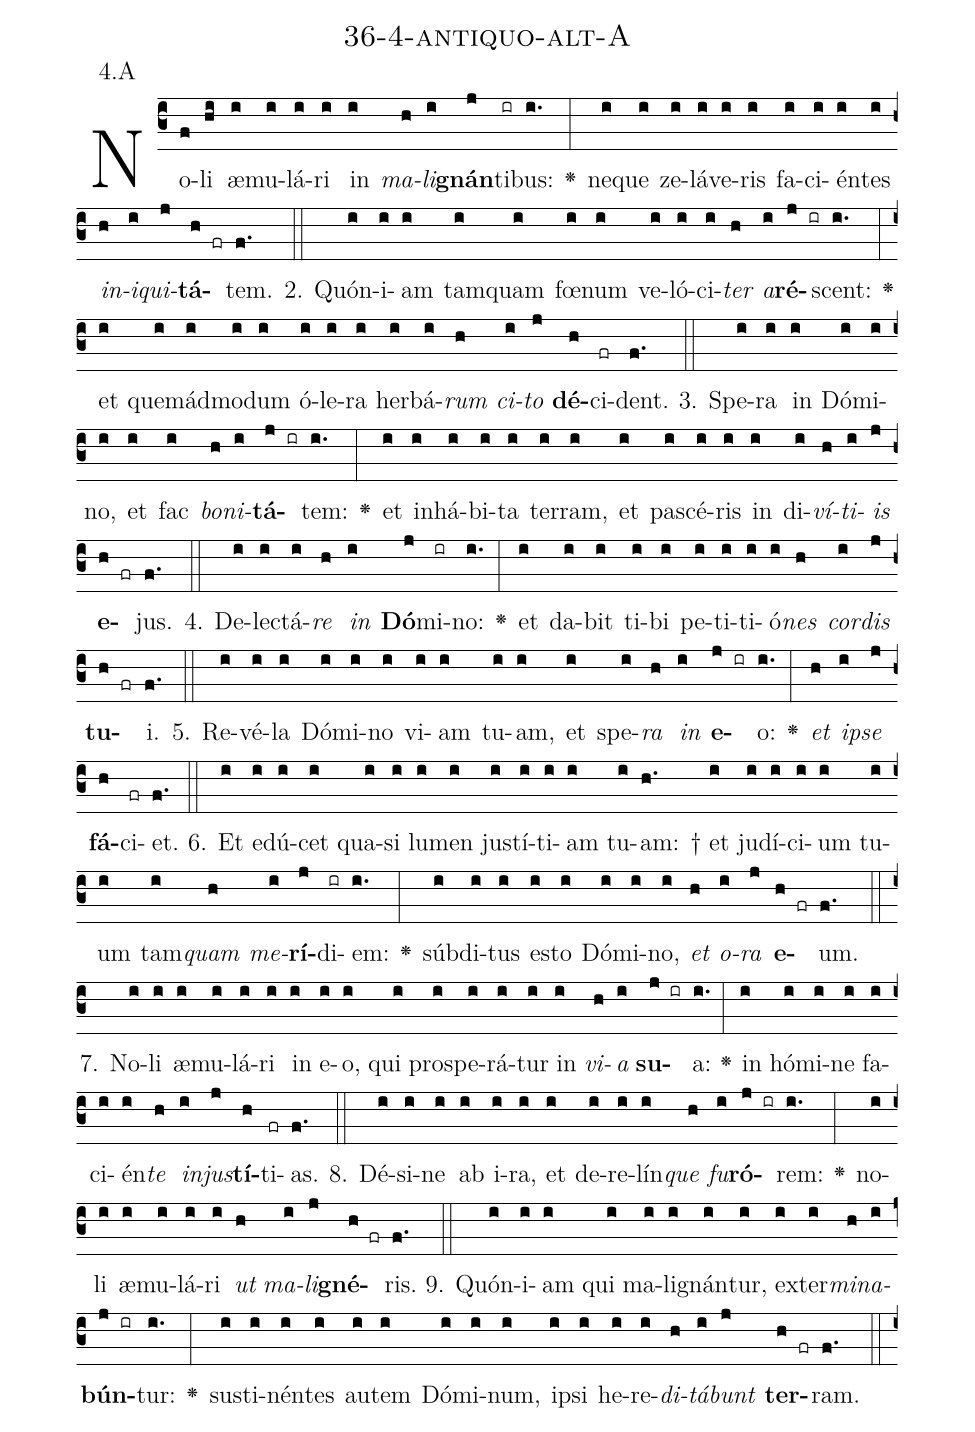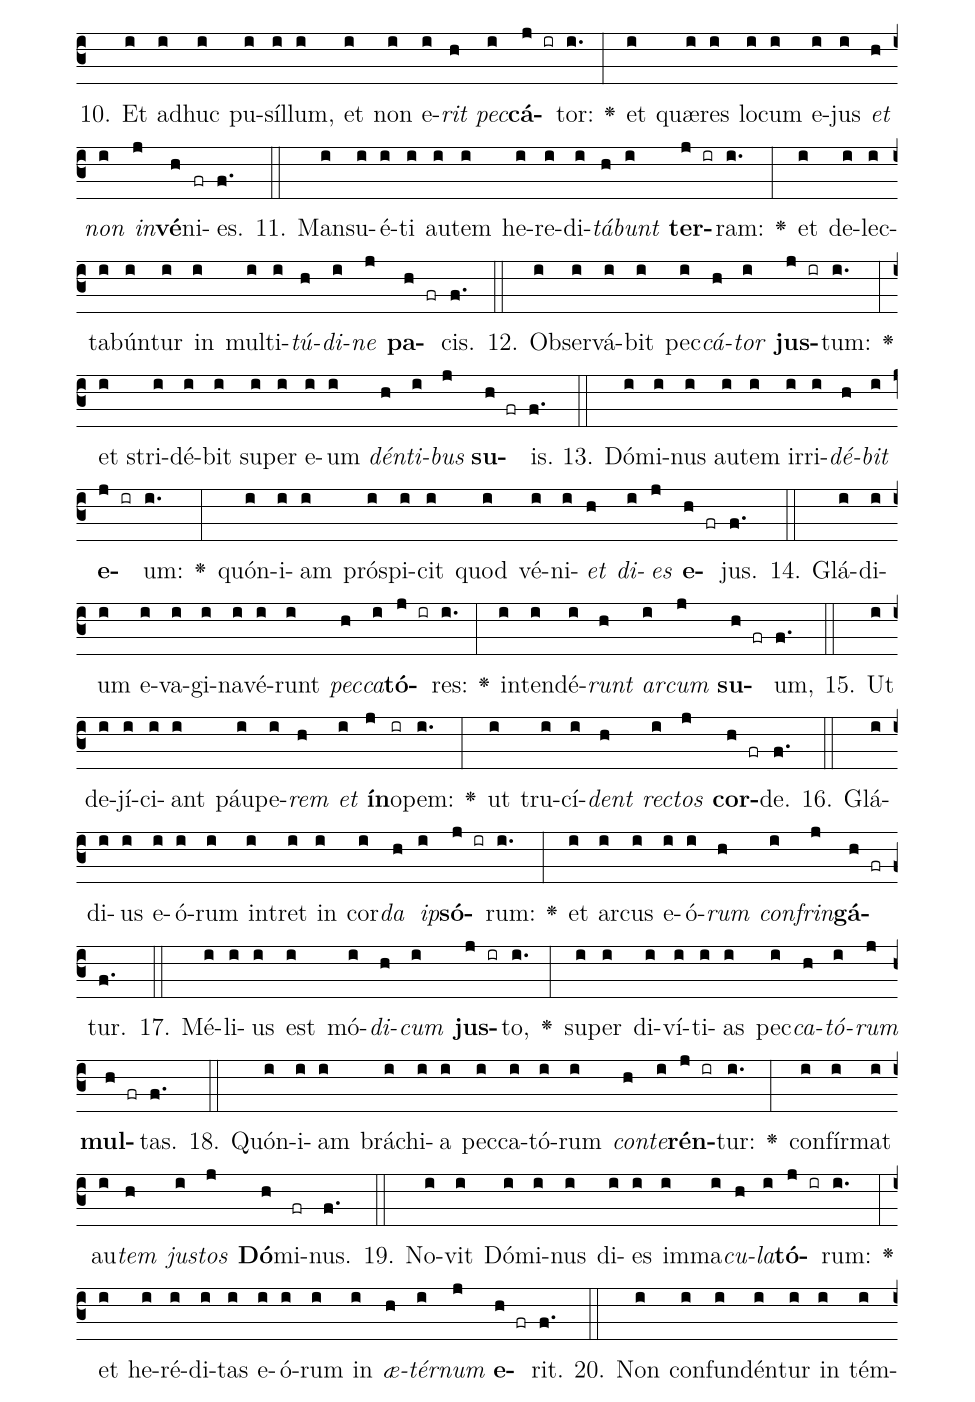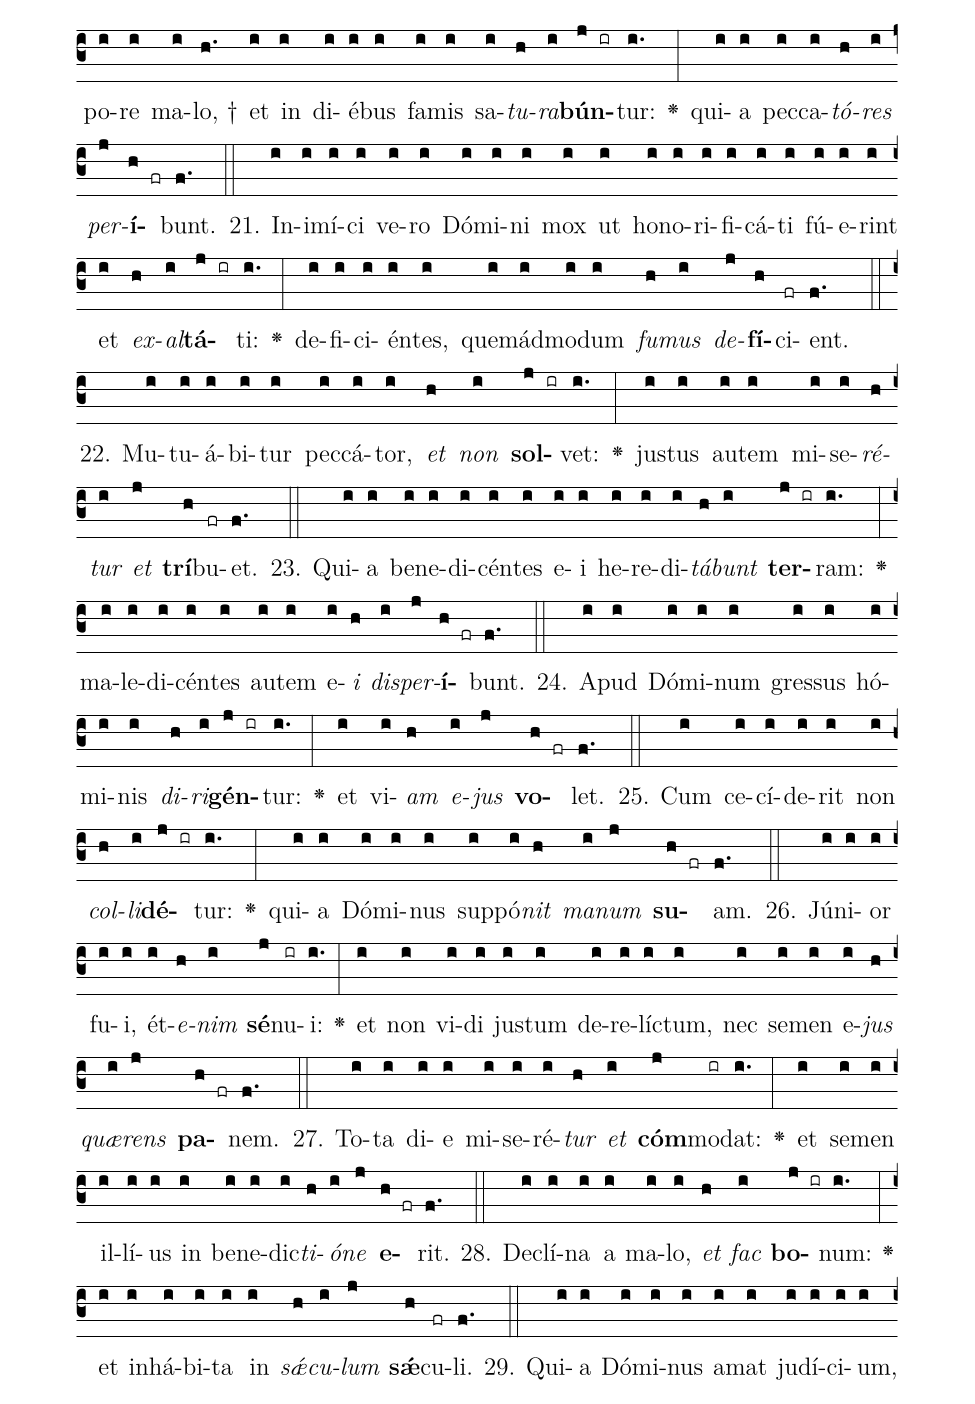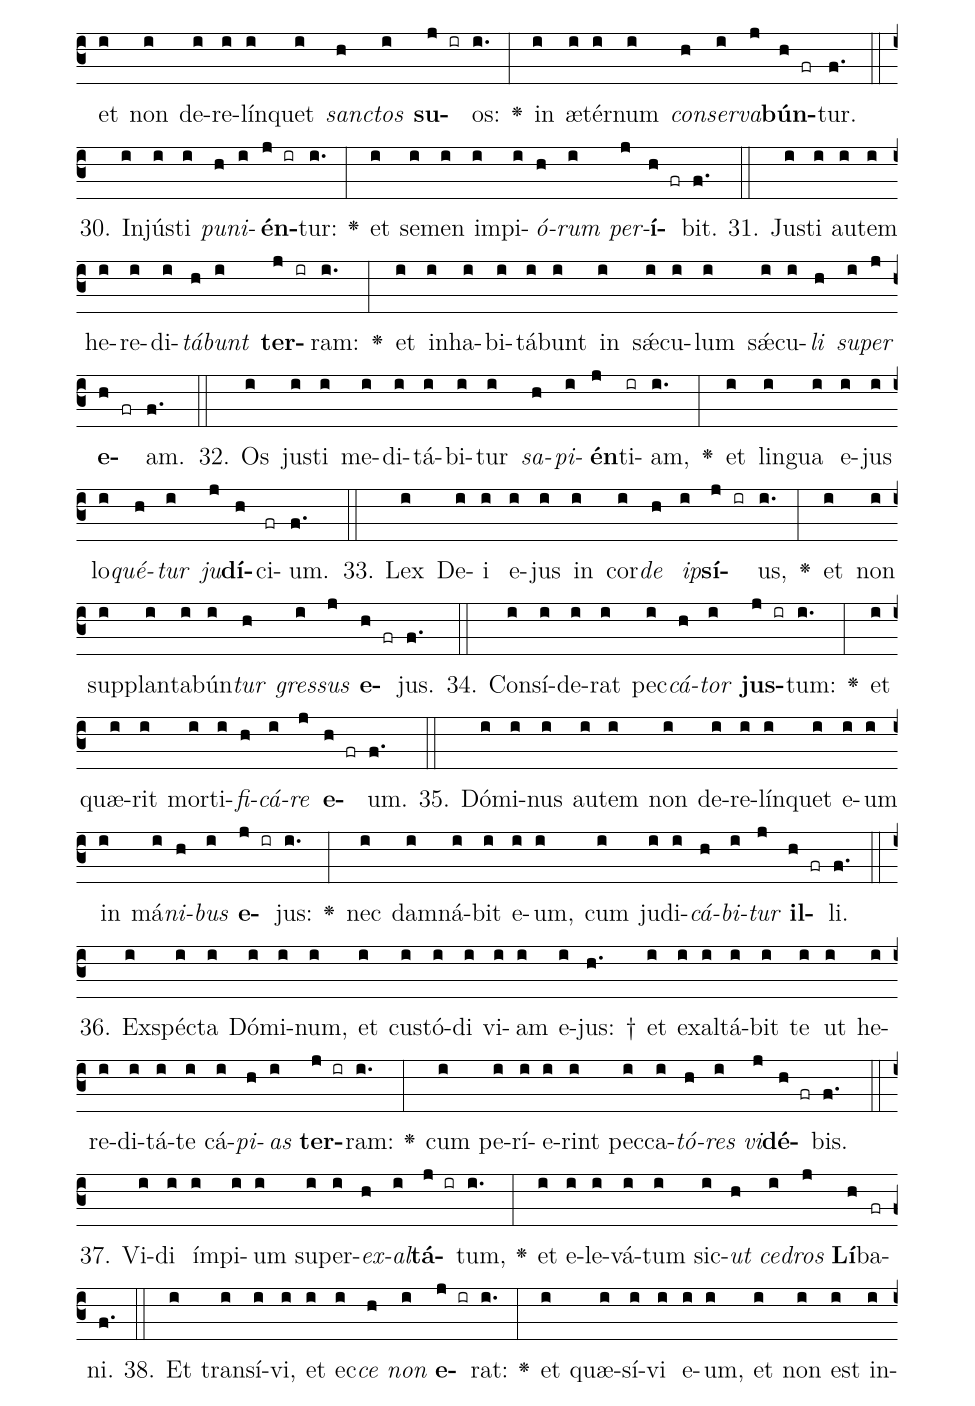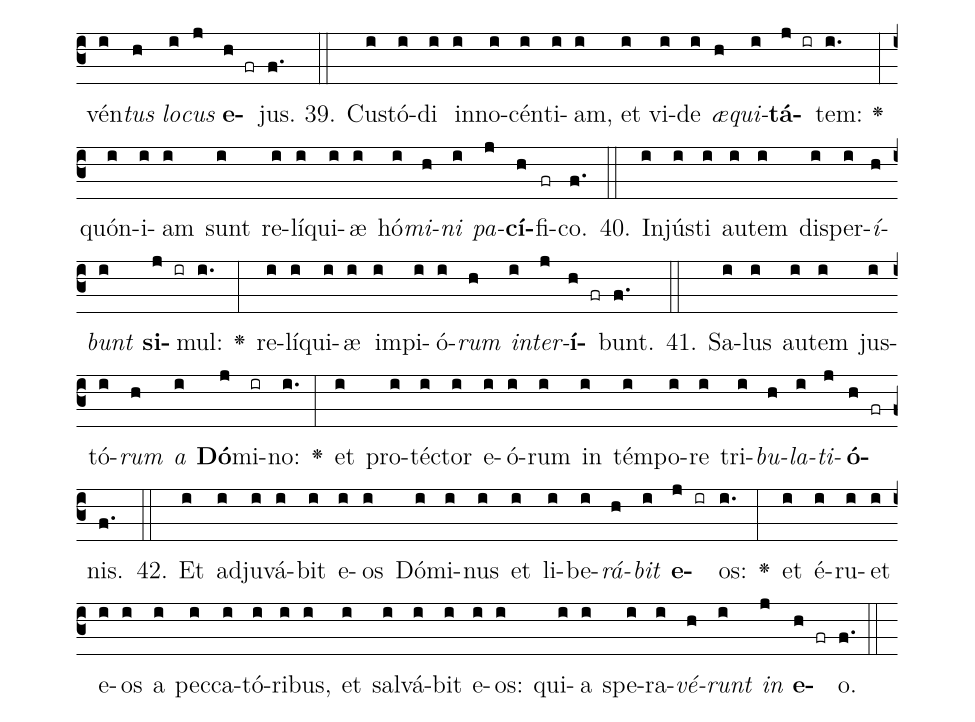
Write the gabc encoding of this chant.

name: 36-4-antiquo-alt-A;
annotation: 4.A;
%%
(c3)No(f)li(hi) æ(i)mu(i)lá(i)ri(i) in(i) <i>ma</i>(h)<i>li</i>(i)<b>gnán</b>(j)ti(ir)bus:(i.) <v>\greheightstar</v>(:) ne(i)que(i) ze(i)lá(i)ve(i)ris(i) fa(i)ci(i)én(i)tes(i) <i>in</i>(h)<i>i</i>(i)<i>qui</i>(j)<b>tá</b>(h fr)tem.(f.) (::)
2. Quón(i)i(i)am(i) tam(i)quam(i) fœ(i)num(i) ve(i)ló(i)ci(i)<i>ter</i>(h) <i>a</i>(i)<b>ré</b>(j ir)scent:(i.) <v>\greheightstar</v>(:) et(i) quem(i)ád(i)mo(i)dum(i) ó(i)le(i)ra(i) her(i)bá(i)<i>rum</i>(h) <i>ci</i>(i)<i>to</i>(j) <b>dé</b>(h)ci(fr)dent.(f.) (::)
3. Spe(i)ra(i) in(i) Dó(i)mi(i)no,(i) et(i) fac(i) <i>bo</i>(h)<i>ni</i>(i)<b>tá</b>(j ir)tem:(i.) <v>\greheightstar</v>(:) et(i) in(i)há(i)bi(i)ta(i) ter(i)ram,(i) et(i) pa(i)scé(i)ris(i) in(i) di(i)<i>ví</i>(h)<i>ti</i>(i)<i>is</i>(j) <b>e</b>(h fr)jus.(f.) (::)
4. De(i)lec(i)tá(i)<i>re</i>(h) <i>in</i>(i) <b>Dó</b>(j)mi(ir)no:(i.) <v>\greheightstar</v>(:) et(i) da(i)bit(i) ti(i)bi(i) pe(i)ti(i)ti(i)ó(i)<i>nes</i>(h) <i>cor</i>(i)<i>dis</i>(j) <b>tu</b>(h fr)i.(f.) (::)
5. Re(i)vé(i)la(i) Dó(i)mi(i)no(i) vi(i)am(i) tu(i)am,(i) et(i) spe(i)<i>ra</i>(h) <i>in</i>(i) <b>e</b>(j ir)o:(i.) <v>\greheightstar</v>(:) <i>et</i>(h) <i>ip</i>(i)<i>se</i>(j) <b>fá</b>(h)ci(fr)et.(f.) (::)
6. Et(i) e(i)dú(i)cet(i) qua(i)si(i) lu(i)men(i) jus(i)tí(i)ti(i)am(i) tu(i)am: †(h.) et(i) ju(i)dí(i)ci(i)um(i) tu(i)um(i) tam(i)<i>quam</i>(h) <i>me</i>(i)<b>rí</b>(j)di(ir)em:(i.) <v>\greheightstar</v>(:) súb(i)di(i)tus(i) es(i)to(i) Dó(i)mi(i)no,(i) <i>et</i>(h) <i>o</i>(i)<i>ra</i>(j) <b>e</b>(h fr)um.(f.) (::)
7. No(i)li(i) æ(i)mu(i)lá(i)ri(i) in(i) e(i)o,(i) qui(i) pro(i)spe(i)rá(i)tur(i) in(i) <i>vi</i>(h)<i>a</i>(i) <b>su</b>(j ir)a:(i.) <v>\greheightstar</v>(:) in(i) hó(i)mi(i)ne(i) fa(i)ci(i)én(i)<i>te</i>(h) <i>in</i>(i)<i>jus</i>(j)<b>tí</b>(h)ti(fr)as.(f.) (::)
8. Dé(i)si(i)ne(i) ab(i) i(i)ra,(i) et(i) de(i)re(i)lín(i)<i>que</i>(h) <i>fu</i>(i)<b>ró</b>(j ir)rem:(i.) <v>\greheightstar</v>(:) no(i)li(i) æ(i)mu(i)lá(i)ri(i) <i>ut</i>(h) <i>ma</i>(i)<i>li</i>(j)<b>gné</b>(h fr)ris.(f.) (::)
9. Quón(i)i(i)am(i) qui(i) ma(i)li(i)gnán(i)tur,(i) ex(i)ter(i)<i>mi</i>(h)<i>na</i>(i)<b>bún</b>(j ir)tur:(i.) <v>\greheightstar</v>(:) sus(i)ti(i)nén(i)tes(i) au(i)tem(i) Dó(i)mi(i)num,(i) ip(i)si(i) he(i)re(i)<i>di</i>(h)<i>tá</i>(i)<i>bunt</i>(j) <b>ter</b>(h fr)ram.(f.) (::)
10. Et(i) ad(i)huc(i) pu(i)síl(i)lum,(i) et(i) non(i) e(i)<i>rit</i>(h) <i>pec</i>(i)<b>cá</b>(j ir)tor:(i.) <v>\greheightstar</v>(:) et(i) quæ(i)res(i) lo(i)cum(i) e(i)jus(i) <i>et</i>(h) <i>non</i>(i) <i>in</i>(j)<b>vé</b>(h)ni(fr)es.(f.) (::)
11. Man(i)su(i)é(i)ti(i) au(i)tem(i) he(i)re(i)di(i)<i>tá</i>(h)<i>bunt</i>(i) <b>ter</b>(j ir)ram:(i.) <v>\greheightstar</v>(:) et(i) de(i)lec(i)ta(i)bún(i)tur(i) in(i) mul(i)ti(i)<i>tú</i>(h)<i>di</i>(i)<i>ne</i>(j) <b>pa</b>(h fr)cis.(f.) (::)
12. Ob(i)ser(i)vá(i)bit(i) pec(i)<i>cá</i>(h)<i>tor</i>(i) <b>jus</b>(j ir)tum:(i.) <v>\greheightstar</v>(:) et(i) stri(i)dé(i)bit(i) su(i)per(i) e(i)um(i) <i>dén</i>(h)<i>ti</i>(i)<i>bus</i>(j) <b>su</b>(h fr)is.(f.) (::)
13. Dó(i)mi(i)nus(i) au(i)tem(i) ir(i)ri(i)<i>dé</i>(h)<i>bit</i>(i) <b>e</b>(j ir)um:(i.) <v>\greheightstar</v>(:) quón(i)i(i)am(i) pró(i)spi(i)cit(i) quod(i) vé(i)ni(i)<i>et</i>(h) <i>di</i>(i)<i>es</i>(j) <b>e</b>(h fr)jus.(f.) (::)
14. Glá(i)di(i)um(i) e(i)va(i)gi(i)na(i)vé(i)runt(i) <i>pec</i>(h)<i>ca</i>(i)<b>tó</b>(j ir)res:(i.) <v>\greheightstar</v>(:) in(i)ten(i)dé(i)<i>runt</i>(h) <i>ar</i>(i)<i>cum</i>(j) <b>su</b>(h fr)um,(f.) (::)
15. Ut(i) de(i)jí(i)ci(i)ant(i) páu(i)pe(i)<i>rem</i>(h) <i>et</i>(i) <b>ín</b>(j)o(ir)pem:(i.) <v>\greheightstar</v>(:) ut(i) tru(i)cí(i)<i>dent</i>(h) <i>rec</i>(i)<i>tos</i>(j) <b>cor</b>(h fr)de.(f.) (::)
16. Glá(i)di(i)us(i) e(i)ó(i)rum(i) in(i)tret(i) in(i) cor(i)<i>da</i>(h) <i>ip</i>(i)<b>só</b>(j ir)rum:(i.) <v>\greheightstar</v>(:) et(i) ar(i)cus(i) e(i)ó(i)<i>rum</i>(h) <i>con</i>(i)<i>frin</i>(j)<b>gá</b>(h fr)tur.(f.) (::)
17. Mé(i)li(i)us(i) est(i) mó(i)<i>di</i>(h)<i>cum</i>(i) <b>jus</b>(j ir)to,(i.) <v>\greheightstar</v>(:) su(i)per(i) di(i)ví(i)ti(i)as(i) pec(i)<i>ca</i>(h)<i>tó</i>(i)<i>rum</i>(j) <b>mul</b>(h fr)tas.(f.) (::)
18. Quón(i)i(i)am(i) brá(i)chi(i)a(i) pec(i)ca(i)tó(i)rum(i) <i>con</i>(h)<i>te</i>(i)<b>rén</b>(j ir)tur:(i.) <v>\greheightstar</v>(:) con(i)fír(i)mat(i) au(i)<i>tem</i>(h) <i>jus</i>(i)<i>tos</i>(j) <b>Dó</b>(h)mi(fr)nus.(f.) (::)
19. No(i)vit(i) Dó(i)mi(i)nus(i) di(i)es(i) im(i)ma(i)<i>cu</i>(h)<i>la</i>(i)<b>tó</b>(j ir)rum:(i.) <v>\greheightstar</v>(:) et(i) he(i)ré(i)di(i)tas(i) e(i)ó(i)rum(i) in(i) <i>æ</i>(h)<i>tér</i>(i)<i>num</i>(j) <b>e</b>(h fr)rit.(f.) (::)
20. Non(i) con(i)fun(i)dén(i)tur(i) in(i) tém(i)po(i)re(i) ma(i)lo, †(h.) et(i) in(i) di(i)é(i)bus(i) fa(i)mis(i) sa(i)<i>tu</i>(h)<i>ra</i>(i)<b>bún</b>(j ir)tur:(i.) <v>\greheightstar</v>(:) qui(i)a(i) pec(i)ca(i)<i>tó</i>(h)<i>res</i>(i) <i>per</i>(j)<b>í</b>(h fr)bunt.(f.) (::)
21. In(i)i(i)mí(i)ci(i) ve(i)ro(i) Dó(i)mi(i)ni(i) mox(i) ut(i) ho(i)no(i)ri(i)fi(i)cá(i)ti(i) fú(i)e(i)rint(i) et(i) <i>ex</i>(h)<i>al</i>(i)<b>tá</b>(j ir)ti:(i.) <v>\greheightstar</v>(:) de(i)fi(i)ci(i)én(i)tes,(i) quem(i)ád(i)mo(i)dum(i) <i>fu</i>(h)<i>mus</i>(i) <i>de</i>(j)<b>fí</b>(h)ci(fr)ent.(f.) (::)
22. Mu(i)tu(i)á(i)bi(i)tur(i) pec(i)cá(i)tor,(i) <i>et</i>(h) <i>non</i>(i) <b>sol</b>(j ir)vet:(i.) <v>\greheightstar</v>(:) jus(i)tus(i) au(i)tem(i) mi(i)se(i)<i>ré</i>(h)<i>tur</i>(i) <i>et</i>(j) <b>trí</b>(h)bu(fr)et.(f.) (::)
23. Qui(i)a(i) be(i)ne(i)di(i)cén(i)tes(i) e(i)i(i) he(i)re(i)di(i)<i>tá</i>(h)<i>bunt</i>(i) <b>ter</b>(j ir)ram:(i.) <v>\greheightstar</v>(:) ma(i)le(i)di(i)cén(i)tes(i) au(i)tem(i) e(i)<i>i</i>(h) <i>dis</i>(i)<i>per</i>(j)<b>í</b>(h fr)bunt.(f.) (::)
24. A(i)pud(i) Dó(i)mi(i)num(i) gres(i)sus(i) hó(i)mi(i)nis(i) <i>di</i>(h)<i>ri</i>(i)<b>gén</b>(j ir)tur:(i.) <v>\greheightstar</v>(:) et(i) vi(i)<i>am</i>(h) <i>e</i>(i)<i>jus</i>(j) <b>vo</b>(h fr)let.(f.) (::)
25. Cum(i) ce(i)cí(i)de(i)rit(i) non(i) <i>col</i>(h)<i>li</i>(i)<b>dé</b>(j ir)tur:(i.) <v>\greheightstar</v>(:) qui(i)a(i) Dó(i)mi(i)nus(i) sup(i)pó(i)<i>nit</i>(h) <i>ma</i>(i)<i>num</i>(j) <b>su</b>(h fr)am.(f.) (::)
26. Jú(i)ni(i)or(i) fu(i)i,(i) ét(i)<i>e</i>(h)<i>nim</i>(i) <b>sé</b>(j)nu(ir)i:(i.) <v>\greheightstar</v>(:) et(i) non(i) vi(i)di(i) jus(i)tum(i) de(i)re(i)líc(i)tum,(i) nec(i) se(i)men(i) e(i)<i>jus</i>(h) <i>quæ</i>(i)<i>rens</i>(j) <b>pa</b>(h fr)nem.(f.) (::)
27. To(i)ta(i) di(i)e(i) mi(i)se(i)ré(i)<i>tur</i>(h) <i>et</i>(i) <b>cóm</b>(j)mo(ir)dat:(i.) <v>\greheightstar</v>(:) et(i) se(i)men(i) il(i)lí(i)us(i) in(i) be(i)ne(i)dic(i)<i>ti</i>(h)<i>ó</i>(i)<i>ne</i>(j) <b>e</b>(h fr)rit.(f.) (::)
28. De(i)clí(i)na(i) a(i) ma(i)lo,(i) <i>et</i>(h) <i>fac</i>(i) <b>bo</b>(j ir)num:(i.) <v>\greheightstar</v>(:) et(i) in(i)há(i)bi(i)ta(i) in(i) <i>sǽ</i>(h)<i>cu</i>(i)<i>lum</i>(j) <b>sǽ</b>(h)cu(fr)li.(f.) (::)
29. Qui(i)a(i) Dó(i)mi(i)nus(i) a(i)mat(i) ju(i)dí(i)ci(i)um,(i) et(i) non(i) de(i)re(i)lín(i)quet(i) <i>sanc</i>(h)<i>tos</i>(i) <b>su</b>(j ir)os:(i.) <v>\greheightstar</v>(:) in(i) æ(i)tér(i)num(i) <i>con</i>(h)<i>ser</i>(i)<i>va</i>(j)<b>bún</b>(h fr)tur.(f.) (::)
30. In(i)jús(i)ti(i) <i>pu</i>(h)<i>ni</i>(i)<b>én</b>(j ir)tur:(i.) <v>\greheightstar</v>(:) et(i) se(i)men(i) im(i)pi(i)<i>ó</i>(h)<i>rum</i>(i) <i>per</i>(j)<b>í</b>(h fr)bit.(f.) (::)
31. Jus(i)ti(i) au(i)tem(i) he(i)re(i)di(i)<i>tá</i>(h)<i>bunt</i>(i) <b>ter</b>(j ir)ram:(i.) <v>\greheightstar</v>(:) et(i) in(i)ha(i)bi(i)tá(i)bunt(i) in(i) sǽ(i)cu(i)lum(i) sǽ(i)cu(i)<i>li</i>(h) <i>su</i>(i)<i>per</i>(j) <b>e</b>(h fr)am.(f.) (::)
32. Os(i) jus(i)ti(i) me(i)di(i)tá(i)bi(i)tur(i) <i>sa</i>(h)<i>pi</i>(i)<b>én</b>(j)ti(ir)am,(i.) <v>\greheightstar</v>(:) et(i) lin(i)gua(i) e(i)jus(i) lo(i)<i>qué</i>(h)<i>tur</i>(i) <i>ju</i>(j)<b>dí</b>(h)ci(fr)um.(f.) (::)
33. Lex(i) De(i)i(i) e(i)jus(i) in(i) cor(i)<i>de</i>(h) <i>ip</i>(i)<b>sí</b>(j ir)us,(i.) <v>\greheightstar</v>(:) et(i) non(i) sup(i)plan(i)ta(i)bún(i)<i>tur</i>(h) <i>gres</i>(i)<i>sus</i>(j) <b>e</b>(h fr)jus.(f.) (::)
34. Con(i)sí(i)de(i)rat(i) pec(i)<i>cá</i>(h)<i>tor</i>(i) <b>jus</b>(j ir)tum:(i.) <v>\greheightstar</v>(:) et(i) quæ(i)rit(i) mor(i)ti(i)<i>fi</i>(h)<i>cá</i>(i)<i>re</i>(j) <b>e</b>(h fr)um.(f.) (::)
35. Dó(i)mi(i)nus(i) au(i)tem(i) non(i) de(i)re(i)lín(i)quet(i) e(i)um(i) in(i) má(i)<i>ni</i>(h)<i>bus</i>(i) <b>e</b>(j ir)jus:(i.) <v>\greheightstar</v>(:) nec(i) dam(i)ná(i)bit(i) e(i)um,(i) cum(i) ju(i)di(i)<i>cá</i>(h)<i>bi</i>(i)<i>tur</i>(j) <b>il</b>(h fr)li.(f.) (::)
36. Ex(i)spéc(i)ta(i) Dó(i)mi(i)num,(i) et(i) cus(i)tó(i)di(i) vi(i)am(i) e(i)jus: †(h.) et(i) ex(i)al(i)tá(i)bit(i) te(i) ut(i) he(i)re(i)di(i)tá(i)te(i) cá(i)<i>pi</i>(h)<i>as</i>(i) <b>ter</b>(j ir)ram:(i.) <v>\greheightstar</v>(:) cum(i) pe(i)rí(i)e(i)rint(i) pec(i)ca(i)<i>tó</i>(h)<i>res</i>(i) <i>vi</i>(j)<b>dé</b>(h fr)bis.(f.) (::)
37. Vi(i)di(i) ím(i)pi(i)um(i) su(i)per(i)<i>ex</i>(h)<i>al</i>(i)<b>tá</b>(j ir)tum,(i.) <v>\greheightstar</v>(:) et(i) e(i)le(i)vá(i)tum(i) sic(i)<i>ut</i>(h) <i>ce</i>(i)<i>dros</i>(j) <b>Lí</b>(h)ba(fr)ni.(f.) (::)
38. Et(i) trans(i)í(i)vi,(i) et(i) ec(i)<i>ce</i>(h) <i>non</i>(i) <b>e</b>(j ir)rat:(i.) <v>\greheightstar</v>(:) et(i) quæ(i)sí(i)vi(i) e(i)um,(i) et(i) non(i) est(i) in(i)vén(i)<i>tus</i>(h) <i>lo</i>(i)<i>cus</i>(j) <b>e</b>(h fr)jus.(f.) (::)
39. Cus(i)tó(i)di(i) in(i)no(i)cén(i)ti(i)am,(i) et(i) vi(i)de(i) <i>æ</i>(h)<i>qui</i>(i)<b>tá</b>(j ir)tem:(i.) <v>\greheightstar</v>(:) quón(i)i(i)am(i) sunt(i) re(i)lí(i)qui(i)æ(i) hó(i)<i>mi</i>(h)<i>ni</i>(i) <i>pa</i>(j)<b>cí</b>(h)fi(fr)co.(f.) (::)
40. In(i)jús(i)ti(i) au(i)tem(i) dis(i)per(i)<i>í</i>(h)<i>bunt</i>(i) <b>si</b>(j ir)mul:(i.) <v>\greheightstar</v>(:) re(i)lí(i)qui(i)æ(i) im(i)pi(i)ó(i)<i>rum</i>(h) <i>in</i>(i)<i>ter</i>(j)<b>í</b>(h fr)bunt.(f.) (::)
41. Sa(i)lus(i) au(i)tem(i) jus(i)tó(i)<i>rum</i>(h) <i>a</i>(i) <b>Dó</b>(j)mi(ir)no:(i.) <v>\greheightstar</v>(:) et(i) pro(i)téc(i)tor(i) e(i)ó(i)rum(i) in(i) tém(i)po(i)re(i) tri(i)<i>bu</i>(h)<i>la</i>(i)<i>ti</i>(j)<b>ó</b>(h fr)nis.(f.) (::)
42. Et(i) ad(i)ju(i)vá(i)bit(i) e(i)os(i) Dó(i)mi(i)nus(i) et(i) li(i)be(i)<i>rá</i>(h)<i>bit</i>(i) <b>e</b>(j ir)os:(i.) <v>\greheightstar</v>(:) et(i) é(i)ru(i)et(i) e(i)os(i) a(i) pec(i)ca(i)tó(i)ri(i)bus,(i) et(i) sal(i)vá(i)bit(i) e(i)os:(i) qui(i)a(i) spe(i)ra(i)<i>vé</i>(h)<i>runt</i>(i) <i>in</i>(j) <b>e</b>(h fr)o.(f.) (::)
